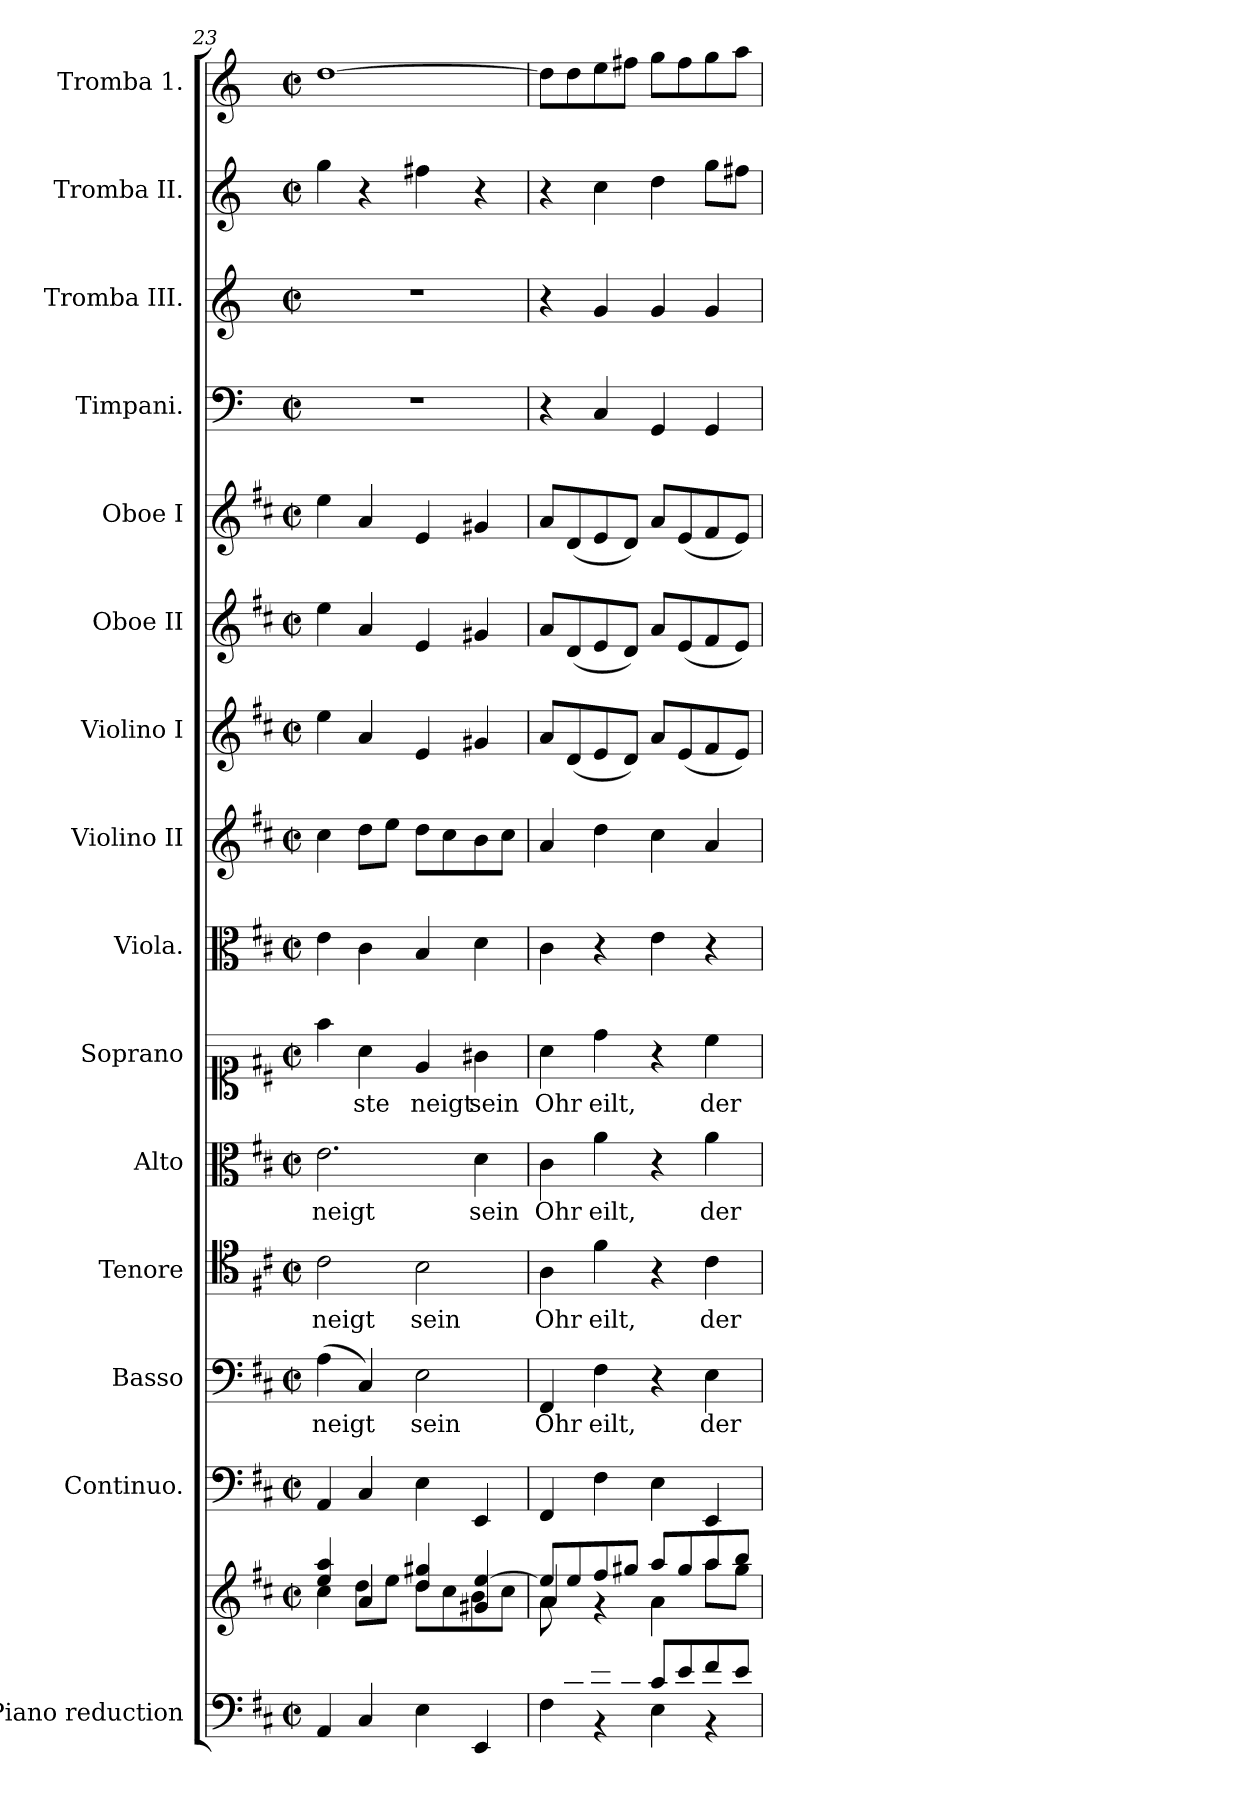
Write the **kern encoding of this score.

**kern	**kern	**kern	**kern	**text	**kern	**text	**kern	**text	**kern	**text	**kern	**kern	**kern	**kern	**kern	**kern	**kern	**kern	**kern
*part15	*part15	*part14	*part13	*part13	*part12	*part12	*part11	*part11	*part10	*part10	*part9	*part8	*part7	*part6	*part5	*part4	*part3	*part2	*part1
*staff16	*staff15	*staff14	*staff13	*staff13	*staff12	*staff12	*staff11	*staff11	*staff10	*staff10	*staff9	*staff8	*staff7	*staff6	*staff5	*staff4	*staff3	*staff2	*staff1
*I"Piano reduction	*	*I"Continuo.	*I"Basso	*	*I"Tenore	*	*I"Alto	*	*I"Soprano	*	*I"Viola.	*I"Violino II	*I"Violino I	*I"Oboe II	*I"Oboe I	*I"Timpani.	*I"Tromba III.	*I"Tromba II.	*I"Tromba 1.
*I'Pno	*	*	*	*	*	*	*	*	*	*	*I'Vla	*	*I'Vln	*I'Ob	*I'Ob	*I'Timp	*	*	*
*clefF4	*clefG2	*clefF4	*clefF4	*	*clefC4	*	*clefC3	*	*clefC1	*	*clefC3	*clefG2	*clefG2	*clefG2	*clefG2	*clefF4	*clefG2	*clefG2	*clefG2
*	*	*	*	*	*	*	*	*	*	*	*	*	*	*	*	*ITrd-1c-2	*ITrd-1c-2	*ITrd-1c-2	*ITrd-1c-2
*k[f#c#]	*k[f#c#]	*k[f#c#]	*k[f#c#]	*	*k[f#c#]	*	*k[f#c#]	*	*k[f#c#]	*	*k[f#c#]	*k[f#c#]	*k[f#c#]	*k[f#c#]	*k[f#c#]	*k[f#c#]	*k[f#c#]	*k[f#c#]	*k[f#c#]
*M2/2	*M2/2	*M2/2	*M2/2	*	*M2/2	*	*M2/2	*	*M2/2	*	*M2/2	*M2/2	*M2/2	*M2/2	*M2/2	*M2/2	*M2/2	*M2/2	*M2/2
*met(c|)	*met(c|)	*met(c|)	*met(c|)	*	*met(c|)	*	*met(c|)	*	*met(c|)	*	*met(c|)	*met(c|)	*met(c|)	*met(c|)	*met(c|)	*met(c|)	*met(c|)	*met(c|)	*met(c|)
=23	=23	=23	=23	=23	=23	=23	=23	=23	=23	=23	=23	=23	=23	=23	=23	=23	=23	=23	=23
*	*^	*	*	*	*	*	*	*	*	*	*	*	*	*	*	*	*	*	*
!	!	!	!	!	!LO:LY:b	!	!LO:LY:b	!	!LO:LY:b	!	!	!	!	!	!	!	!	!	!	!
4AA/	4ee/ 4aa/	4cc#\	4AA/	(4A\	neigt	2c#\	neigt	2.e\	neigt	4ff#\	.	4e\	4cc#\	4ee\	4ee\	4ee\	1r	1r	4aa\	[1ee
!	!	!	!	!	!	!	!	!	!	!	!LO:LY:b	!	!	!	!	!	!	!	!	!
4C#/	4a/	8dd\L	4C#/	4C#/)	.	.	.	.	.	4a\	-ste	4c#\	8dd\L	4a/	4a/	4a/	.	.	4r	.
.	.	8ee\J	.	.	.	.	.	.	.	.	.	.	8ee\J	.	.	.	.	.	.	.
!	!	!	!	!	!LO:LY:b	!	!LO:LY:b	!	!	!	!LO:LY:b	!	!	!	!	!	!	!	!	!
4E\	4dd/ 4gg#X/	8dd\L	4E\	2E\	sein	2B\	sein	.	.	4e/	neigt	4B/	8dd\L	4e/	4e/	4e/	.	.	4gg#X\	.
.	.	8cc#\	.	.	.	.	.	.	.	.	.	.	8cc#\	.	.	.	.	.	.	.
!	!	!	!	!	!	!	!	!	!LO:LY:b	!	!LO:LY:b	!	!	!	!	!	!	!	!	!
4EE/	4g#X/ [4ee/	8b\	4EE/	.	.	.	.	4d\	sein	4g#X\	sein	4d\	8b\	4g#X/	4g#X/	4g#X/	.	.	4r	.
.	.	8cc#\J	.	.	.	.	.	.	.	.	.	.	8cc#\J	.	.	.	.	.	.	.
!!LO:PB:g=z
=24	=24	=24	=24	=24	=24	=24	=24	=24	=24	=24	=24	=24	=24	=24	=24	=24	=24	=24	=24	=24
*^	*	*^	*	*	*	*	*	*	*	*	*	*	*	*	*	*	*	*	*	*
!	!	!	!	!	!	!	!LO:LY:b	!	!LO:LY:b	!	!LO:LY:b	!	!LO:LY:b	!	!	!	!	!	!	!	!	!
8ryy	4F#\	8ee/L]	4a/	8a\L	4FF#/	4FF#/	Ohr	4A\	Ohr	4c#\	Ohr	4a\	Ohr	4c#\	4a/	8a/L	8a/L	8a/L	4r	4r	4r	8ee\L]
8d/	.	8ee/	.	2..ryy	.	.	.	.	.	.	.	.	.	.	.	(8d/	(8d/	(8d/	.	.	.	8ee\
!	!	!	!	!	!	!	!LO:LY:b	!	!LO:LY:b	!	!LO:LY:b	!	!LO:LY:b	!	!	!	!	!	!	!	!	!
8e/	4r	8ff#/	4r	.	4F#\	4F#\	eilt,	4f#\	eilt,	4a\	eilt,	4dd\	eilt,	4r	4dd\	8e/	8e/	8e/	4D/	4a/	4dd\	8ff#\
8d/J	.	8gg#X/J	.	.	.	.	.	.	.	.	.	.	.	.	.	8d/J)	8d/J)	8d/J)	.	.	.	8gg#X\J
8c#/L	4E\	8aa/L	4a\	.	4E\	4r	.	4r	.	4r	.	4r	.	4e\	4cc#\	8a/L	8a/L	8a/L	4AA/	4a/	4ee\	8aa\L
8e/	.	8gg#/	.	.	.	.	.	.	.	.	.	.	.	.	.	(8e/	(8e/	(8e/	.	.	.	8gg#\
!	!	!	!	!	!	!	!LO:LY:b	!	!LO:LY:b	!	!LO:LY:b	!	!LO:LY:b	!	!	!	!	!	!	!	!	!
8f#/	4r	8aa/	8aa\L	.	4EE/	4E\	der	4c#\	der	4a\	der	4cc#\	der	4r	4a/	8f#/	8f#/	8f#/	4AA/	4a/	8aa\L	8aa\
8e/J	.	8bb/J	8gg#\J	.	.	.	.	.	.	.	.	.	.	.	.	8e/J)	8e/J)	8e/J)	.	.	8gg#X\J	8bb\J
*v	*v	*	*	*	*	*	*	*	*	*	*	*	*	*	*	*	*	*	*	*	*	*
*	*v	*v	*v	*	*	*	*	*	*	*	*	*	*	*	*	*	*	*	*	*	*
=	=	=	=	=	=	=	=	=	=	=	=	=	=	=	=	=	=	=	=
*-	*-	*-	*-	*-	*-	*-	*-	*-	*-	*-	*-	*-	*-	*-	*-	*-	*-	*-	*-
